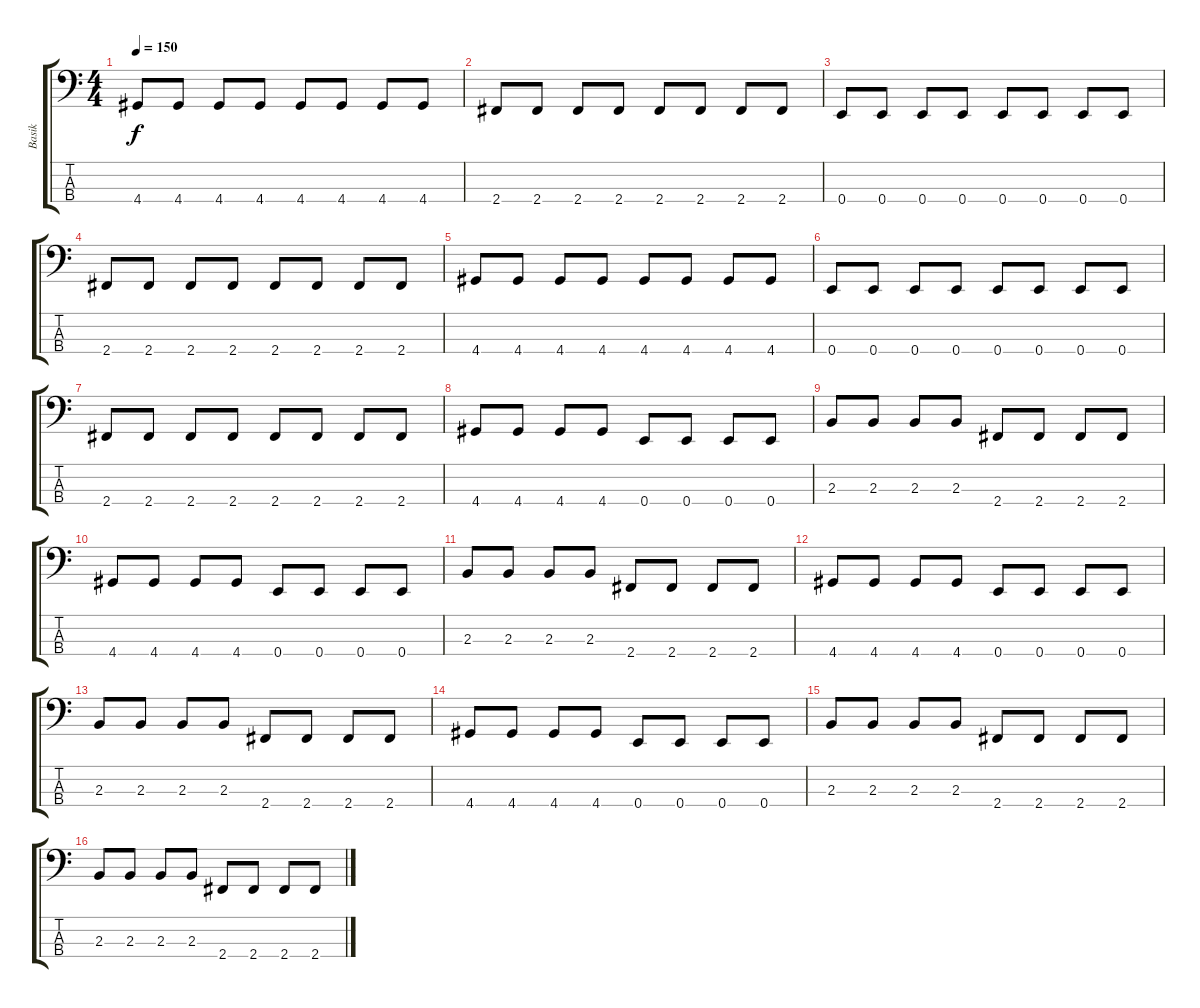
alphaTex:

\track ("Basik" "Basik") {instrument electricbasspick}
\staff {score tabs}
\tuning (G2 D2 A1 E1) {hide}
\ts (4 4)
\tempo 150
\clef f4
\ks c
4.4.8{dy f} 4.4.8 4.4.8 4.4.8 4.4.8 4.4.8 4.4.8 4.4.8 |
2.4.8 2.4.8 2.4.8 2.4.8 2.4.8 2.4.8 2.4.8 2.4.8 |
0.4.8 0.4.8 0.4.8 0.4.8 0.4.8 0.4.8 0.4.8 0.4.8 |
2.4.8 2.4.8 2.4.8 2.4.8 2.4.8 2.4.8 2.4.8 2.4.8 |
4.4.8 4.4.8 4.4.8 4.4.8 4.4.8 4.4.8 4.4.8 4.4.8 |
0.4.8 0.4.8 0.4.8 0.4.8 0.4.8 0.4.8 0.4.8 0.4.8 |
2.4.8 2.4.8 2.4.8 2.4.8 2.4.8 2.4.8 2.4.8 2.4.8 |
4.4.8 4.4.8 4.4.8 4.4.8 0.4.8 0.4.8 0.4.8 0.4.8 |
2.3.8 2.3.8 2.3.8 2.3.8 2.4.8 2.4.8 2.4.8 2.4.8 |
4.4.8 4.4.8 4.4.8 4.4.8 0.4.8 0.4.8 0.4.8 0.4.8 |
2.3.8 2.3.8 2.3.8 2.3.8 2.4.8 2.4.8 2.4.8 2.4.8 |
4.4.8 4.4.8 4.4.8 4.4.8 0.4.8 0.4.8 0.4.8 0.4.8 |
2.3.8 2.3.8 2.3.8 2.3.8 2.4.8 2.4.8 2.4.8 2.4.8 |
4.4.8 4.4.8 4.4.8 4.4.8 0.4.8 0.4.8 0.4.8 0.4.8 |
2.3.8 2.3.8 2.3.8 2.3.8 2.4.8 2.4.8 2.4.8 2.4.8 |
2.3.8 2.3.8 2.3.8 2.3.8 2.4.8 2.4.8 2.4.8 2.4.8
